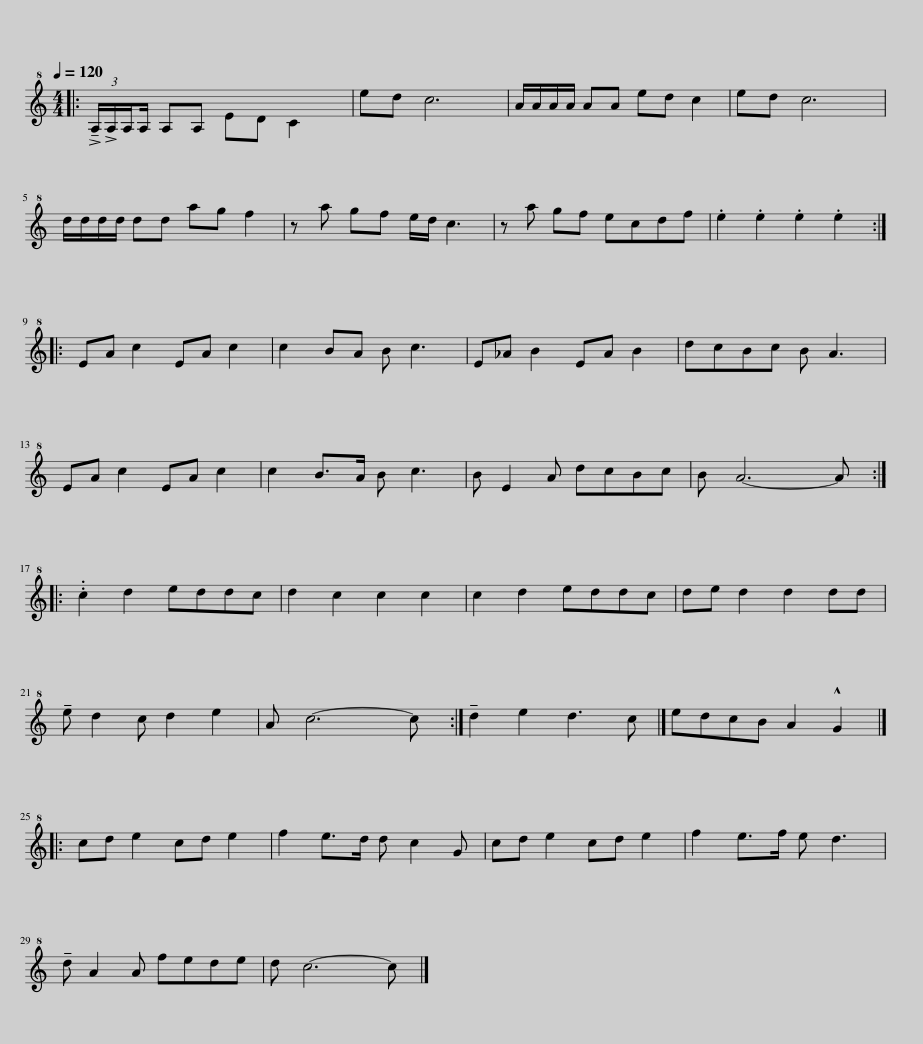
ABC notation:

X:1
L:1/8
Q:1/4=120
M:4/4
I:linebreak $
K:C
V:1 treble+8
V:1
|: (3!>!!tenuto!A,/!>!A,/A,/A,/ A,A, ED C2 x/ | ed c6 | A/A/A/A/ AA ed c2 | ed c6 |$ d/d/d/d/ dd ag f2 | %5
 z a gf e/d/ c3 | z a gf ecdf | .e2 .e2 .e2 .e2 ::$ EA c2 EA c2 | c2 BA B c3 | %10
 E_A B2 EA B2 | dcBc B A3 |$ EA c2 EA c2 | c2 B>A B c3 | B E2 A dcBc | %15
 B A6- A ::$ .c2 d2 eddc | d2 c2 c2 c2 | c2 d2 eddc | de d2 d2 dd |$ %20
 !tenuto!e d2 c d2 e2 | A c6- c :| !tenuto!d2 e2 d3 c |] edcB A2 !^!G2 |]:$ cd e2 cd e2 | %25
 f2 e>d d c2 G | cd e2 cd e2 | f2 e>f e d3 |$ !tenuto!d A2 A fede | d c6- c |] %30
